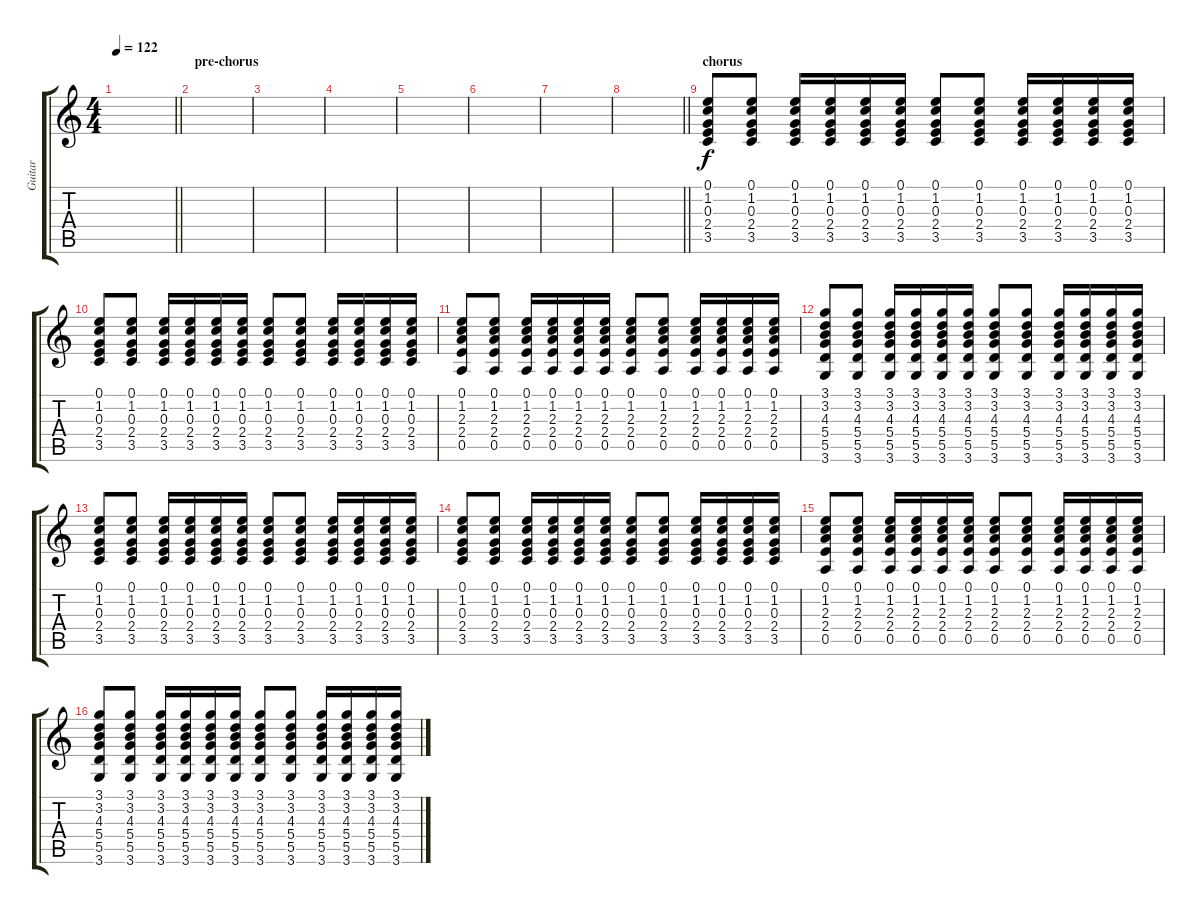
\track ("Guitar" "Guitar") {instrument acousticguitarsteel}
\staff {score tabs}
\tuning (E4 B3 G3 D3 A2 E2) {hide}
\ts (4 4)
\tempo 122
\clef g2
\barLineRight lightlight
\ks c
|
\section ("" "pre-chorus")
|
|
|
|
|
|
\barLineRight lightlight
|
\section ("" "chorus")
(0.1 1.2 0.3 2.4 3.5).8{volume 9 instrument acousticguitarsteel} (0.1 1.2 0.3 2.4 3.5).8 (0.1 1.2 0.3 2.4 3.5).16 (0.1 1.2 0.3 2.4 3.5).16 (0.1 1.2 0.3 2.4 3.5).16 (0.1 1.2 0.3 2.4 3.5).16 (0.1 1.2 0.3 2.4 3.5).8 (0.1 1.2 0.3 2.4 3.5).8 (0.1 1.2 0.3 2.4 3.5).16 (0.1 1.2 0.3 2.4 3.5).16 (0.1 1.2 0.3 2.4 3.5).16 (0.1 1.2 0.3 2.4 3.5).16 |
(0.1 1.2 0.3 2.4 3.5).8 (0.1 1.2 0.3 2.4 3.5).8 (0.1 1.2 0.3 2.4 3.5).16 (0.1 1.2 0.3 2.4 3.5).16 (0.1 1.2 0.3 2.4 3.5).16 (0.1 1.2 0.3 2.4 3.5).16 (0.1 1.2 0.3 2.4 3.5).8 (0.1 1.2 0.3 2.4 3.5).8 (0.1 1.2 0.3 2.4 3.5).16 (0.1 1.2 0.3 2.4 3.5).16 (0.1 1.2 0.3 2.4 3.5).16 (0.1 1.2 0.3 2.4 3.5).16 |
(0.1 1.2 2.3 2.4 0.5).8 (0.1 1.2 2.3 2.4 0.5).8 (0.1 1.2 2.3 2.4 0.5).16 (0.1 1.2 2.3 2.4 0.5).16 (0.1 1.2 2.3 2.4 0.5).16 (0.1 1.2 2.3 2.4 0.5).16 (0.1 1.2 2.3 2.4 0.5).8 (0.1 1.2 2.3 2.4 0.5).8 (0.1 1.2 2.3 2.4 0.5).16 (0.1 1.2 2.3 2.4 0.5).16 (0.1 1.2 2.3 2.4 0.5).16 (0.1 1.2 2.3 2.4 0.5).16 |
(3.1 3.2 4.3 5.4 5.5 3.6).8 (3.1 3.2 4.3 5.4 5.5 3.6).8 (3.1 3.2 4.3 5.4 5.5 3.6).16 (3.1 3.2 4.3 5.4 5.5 3.6).16 (3.1 3.2 4.3 5.4 5.5 3.6).16 (3.1 3.2 4.3 5.4 5.5 3.6).16 (3.1 3.2 4.3 5.4 5.5 3.6).8 (3.1 3.2 4.3 5.4 5.5 3.6).8 (3.1 3.2 4.3 5.4 5.5 3.6).16 (3.1 3.2 4.3 5.4 5.5 3.6).16 (3.1 3.2 4.3 5.4 5.5 3.6).16 (3.1 3.2 4.3 5.4 5.5 3.6).16 |
(0.1 1.2 0.3 2.4 3.5).8 (0.1 1.2 0.3 2.4 3.5).8 (0.1 1.2 0.3 2.4 3.5).16 (0.1 1.2 0.3 2.4 3.5).16 (0.1 1.2 0.3 2.4 3.5).16 (0.1 1.2 0.3 2.4 3.5).16 (0.1 1.2 0.3 2.4 3.5).8 (0.1 1.2 0.3 2.4 3.5).8 (0.1 1.2 0.3 2.4 3.5).16 (0.1 1.2 0.3 2.4 3.5).16 (0.1 1.2 0.3 2.4 3.5).16 (0.1 1.2 0.3 2.4 3.5).16 |
(0.1 1.2 0.3 2.4 3.5).8 (0.1 1.2 0.3 2.4 3.5).8 (0.1 1.2 0.3 2.4 3.5).16 (0.1 1.2 0.3 2.4 3.5).16 (0.1 1.2 0.3 2.4 3.5).16 (0.1 1.2 0.3 2.4 3.5).16 (0.1 1.2 0.3 2.4 3.5).8 (0.1 1.2 0.3 2.4 3.5).8 (0.1 1.2 0.3 2.4 3.5).16 (0.1 1.2 0.3 2.4 3.5).16 (0.1 1.2 0.3 2.4 3.5).16 (0.1 1.2 0.3 2.4 3.5).16 |
(0.1 1.2 2.3 2.4 0.5).8 (0.1 1.2 2.3 2.4 0.5).8 (0.1 1.2 2.3 2.4 0.5).16 (0.1 1.2 2.3 2.4 0.5).16 (0.1 1.2 2.3 2.4 0.5).16 (0.1 1.2 2.3 2.4 0.5).16 (0.1 1.2 2.3 2.4 0.5).8 (0.1 1.2 2.3 2.4 0.5).8 (0.1 1.2 2.3 2.4 0.5).16 (0.1 1.2 2.3 2.4 0.5).16 (0.1 1.2 2.3 2.4 0.5).16 (0.1 1.2 2.3 2.4 0.5).16 |
(3.1 3.2 4.3 5.4 5.5 3.6).8 (3.1 3.2 4.3 5.4 5.5 3.6).8 (3.1 3.2 4.3 5.4 5.5 3.6).16 (3.1 3.2 4.3 5.4 5.5 3.6).16 (3.1 3.2 4.3 5.4 5.5 3.6).16 (3.1 3.2 4.3 5.4 5.5 3.6).16 (3.1 3.2 4.3 5.4 5.5 3.6).8 (3.1 3.2 4.3 5.4 5.5 3.6).8 (3.1 3.2 4.3 5.4 5.5 3.6).16 (3.1 3.2 4.3 5.4 5.5 3.6).16 (3.1 3.2 4.3 5.4 5.5 3.6).16 (3.1 3.2 4.3 5.4 5.5 3.6).16
